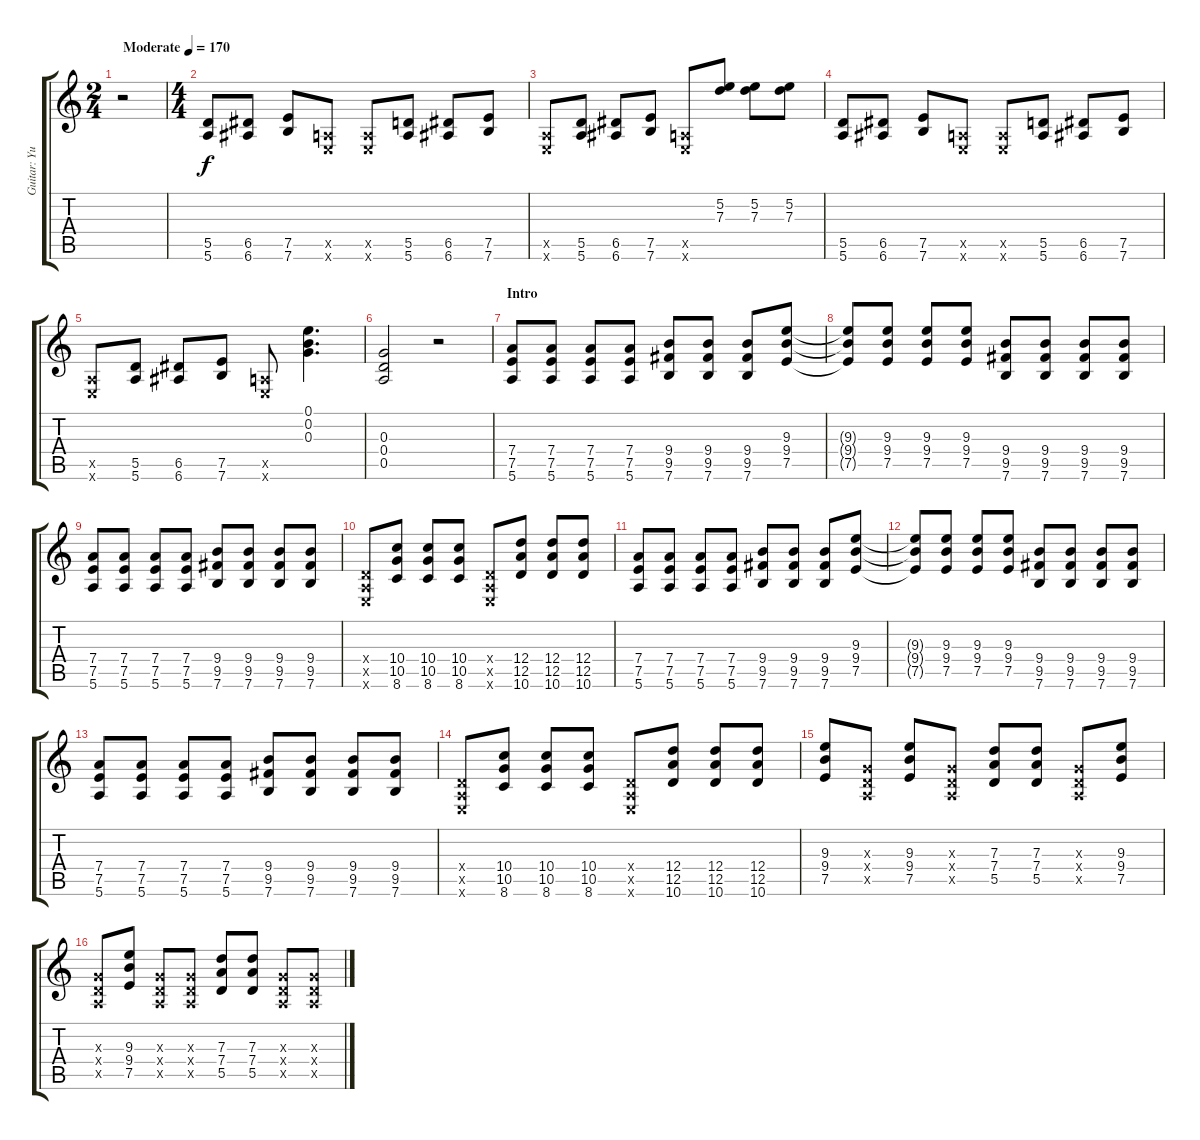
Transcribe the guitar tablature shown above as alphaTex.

\track ("Guitar: Yui Hirasawa" "Guitar: Yu") {instrument overdrivenguitar}
\staff {score tabs}
\tuning (E4 B3 G3 D3 A2 E2) {hide}
\ts (2 4)
\tempo (170 "Moderate")
\clef g2
\ks c
r.2{dy f instrument overdrivenguitar} |
\ts (4 4)
(5.5 5.6).8 (6.5 6.6).8 (7.5 7.6).8 (0.5{x} 0.6{x}).8 (0.5{x} 0.6{x}).8 (5.5 5.6).8 (6.5 6.6).8 (7.5 7.6).8 |
(0.5{x} 0.6{x}).8 (5.5 5.6).8 (6.5 6.6).8 (7.5 7.6).8 (0.5{x} 0.6{x}).8 (5.2 7.3).8 (5.2 7.3).8 (5.2 7.3).8 |
(5.5 5.6).8 (6.5 6.6).8 (7.5 7.6).8 (0.5{x} 0.6{x}).8 (0.5{x} 0.6{x}).8 (5.5 5.6).8 (6.5 6.6).8 (7.5 7.6).8 |
(0.5{x} 0.6{x}).8 (5.5 5.6).8 (6.5 6.6).8 (7.5 7.6).8 (0.5{x} 0.6{x}).8 (0.1 0.2 0.3).4{d} |
(0.3 0.4 0.5).2 r.2 |
\section ("" "Intro")
(7.4 7.5 5.6).8 (7.4 7.5 5.6).8 (7.4 7.5 5.6).8 (7.4 7.5 5.6).8 (9.4 9.5 7.6).8 (9.4 9.5 7.6).8 (9.4 9.5 7.6).8 (9.3 9.4 7.5).8 |
(9.3{t} 9.4{t} 7.5{t}).8 (9.3 9.4 7.5).8 (9.3 9.4 7.5).8 (9.3 9.4 7.5).8 (9.4 9.5 7.6).8 (9.4 9.5 7.6).8 (9.4 9.5 7.6).8 (9.4 9.5 7.6).8 |
(7.4 7.5 5.6).8 (7.4 7.5 5.6).8 (7.4 7.5 5.6).8 (7.4 7.5 5.6).8 (9.4 9.5 7.6).8 (9.4 9.5 7.6).8 (9.4 9.5 7.6).8 (9.4 9.5 7.6).8 |
(0.4{x} 0.5{x} 0.6{x}).8 (10.4 10.5 8.6).8 (10.4 10.5 8.6).8 (10.4 10.5 8.6).8 (0.4{x} 0.5{x} 0.6{x}).8 (12.4 12.5 10.6).8 (12.4 12.5 10.6).8 (12.4 12.5 10.6).8 |
(7.4 7.5 5.6).8 (7.4 7.5 5.6).8 (7.4 7.5 5.6).8 (7.4 7.5 5.6).8 (9.4 9.5 7.6).8 (9.4 9.5 7.6).8 (9.4 9.5 7.6).8 (9.3 9.4 7.5).8 |
(9.3{t} 9.4{t} 7.5{t}).8 (9.3 9.4 7.5).8 (9.3 9.4 7.5).8 (9.3 9.4 7.5).8 (9.4 9.5 7.6).8 (9.4 9.5 7.6).8 (9.4 9.5 7.6).8 (9.4 9.5 7.6).8 |
(7.4 7.5 5.6).8 (7.4 7.5 5.6).8 (7.4 7.5 5.6).8 (7.4 7.5 5.6).8 (9.4 9.5 7.6).8 (9.4 9.5 7.6).8 (9.4 9.5 7.6).8 (9.4 9.5 7.6).8 |
(0.4{x} 0.5{x} 0.6{x}).8 (10.4 10.5 8.6).8 (10.4 10.5 8.6).8 (10.4 10.5 8.6).8 (0.4{x} 0.5{x} 0.6{x}).8 (12.4 12.5 10.6).8 (12.4 12.5 10.6).8 (12.4 12.5 10.6).8 |
(9.3 9.4 7.5).8 (0.3{x} 0.4{x} 0.5{x}).8 (9.3 9.4 7.5).8 (0.3{x} 0.4{x} 0.5{x}).8 (7.3 7.4 5.5).8 (7.3 7.4 5.5).8 (0.3{x} 0.4{x} 0.5{x}).8 (9.3 9.4 7.5).8 |
(0.3{x} 0.4{x} 0.5{x}).8 (9.3 9.4 7.5).8 (0.3{x} 0.4{x} 0.5{x}).8 (0.3{x} 0.4{x} 0.5{x}).8 (7.3 7.4 5.5).8 (7.3 7.4 5.5).8 (0.3{x} 0.4{x} 0.5{x}).8 (0.3{x} 0.4{x} 0.5{x}).8
